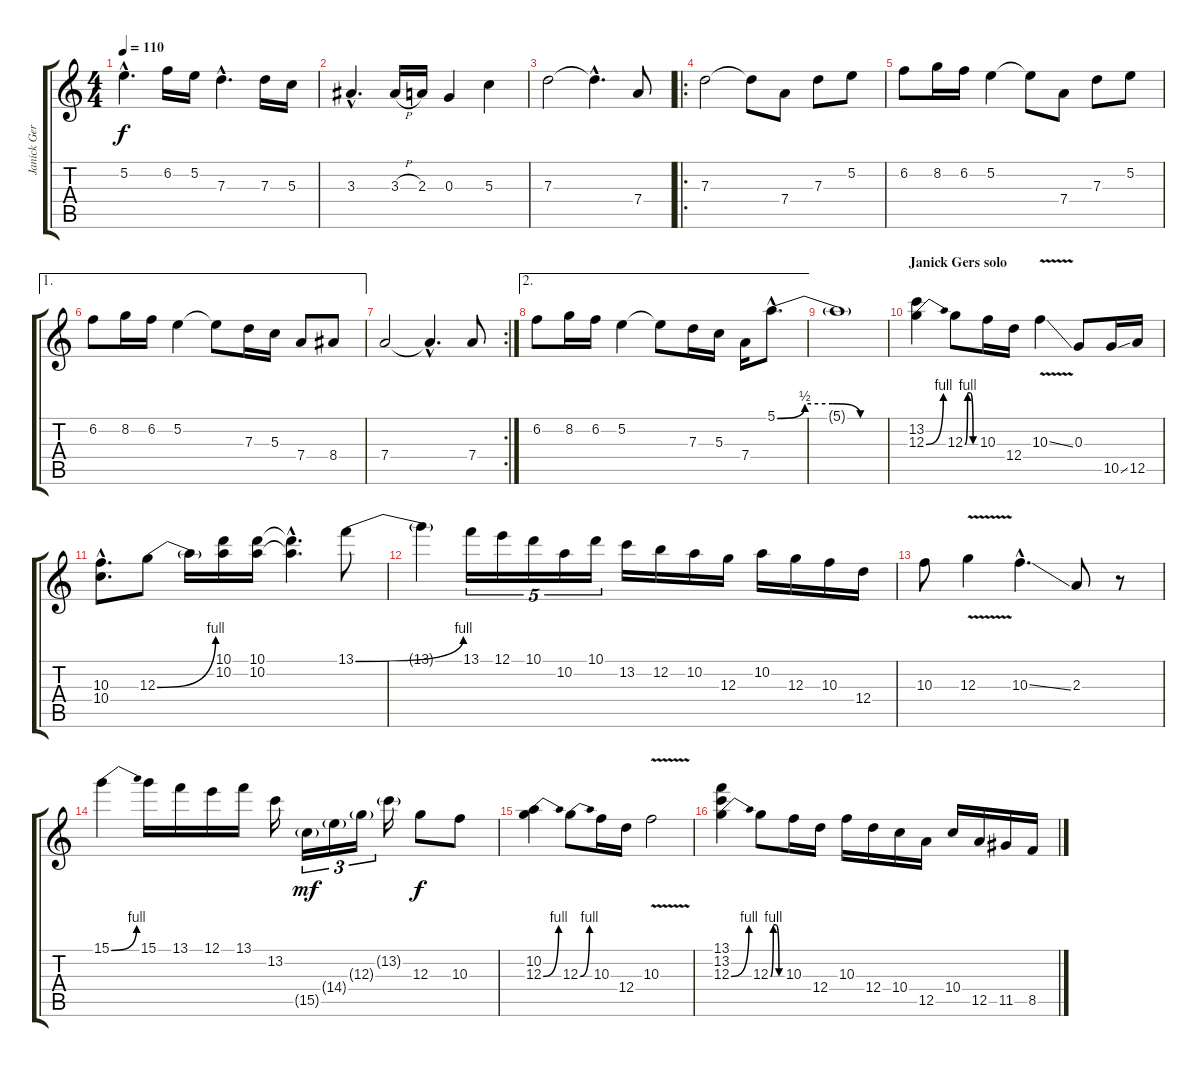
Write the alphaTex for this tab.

\track ("Janick Gers" "Janick Ger") {instrument overdrivenguitar}
\staff {score tabs}
\tuning (E4 B3 G3 D3 A2 E2) {hide}
\ts (4 4)
\tempo 110
\clef g2
\ks c
5.2{hac}.4{d dy f} 6.2.16 5.2.16 7.3{hac}.4{d} 7.3.16 5.3.16 |
3.3{hac}.4{d} 3.3{h}.16 2.3.16 0.3.4 5.3.4 |
7.3.2 7.3{hac t}.4{d} 7.4.8 |
\ro
7.3.2 7.3{t}.8 7.4.8 7.3.8 5.2.8 |
6.2.8 8.2.16 6.2.16 5.2.4 5.2{t}.8 7.4.8 7.3.8 5.2.8 |
\ae 1
6.2.8 8.2.16 6.2.16 5.2.4 5.2{t}.8 7.3.16 5.3.16 7.4.8 8.4.8 |
\rc 2
7.4.2 7.4{hac t}.4{d} 7.4.8 |
\ae 2
6.2.8 8.2.16 6.2.16 5.2.4 5.2{t}.8 7.3.16 5.3.16 7.4.16 5.1{be (custom 0 0 15 2 30 2 45 0 60 0) hac}.8{d} |
5.1{t}.1 |
\section ("" "Janick Gers solo")
(13.2 12.3{be (bend 0 0 60 4)}).4{volume 13 instrument distortionguitar} 12.3{be (custom 0 0 15 4 30 4 45 0 60 0)}.8 10.3.16 12.4.16 10.3{v ss}.4 0.3.8 10.5{ss}.16 12.5.16 |
(10.3{hac} 10.4{hac}).8{d} 12.3{be (bend 0 0 60 4)}.8 12.3{t}.16 (10.1 10.2).16 (10.1 10.2).16 (10.1{hac t} 10.2{hac t}).4{d} 13.1{be (bend 0 0 60 4)}.8 |
13.1{t}.4 13.1.16{tu (5 4)} 12.1.16{tu (5 4)} 10.1.16{tu (5 4)} 10.2.16{tu (5 4)} 10.1.16{tu (5 4)} 13.2.16 12.2.16 10.2.16 12.3.16 10.2.16 12.3.16 10.3.16 12.4.16 |
10.3.8 12.3{v}.4 10.3{ss hac}.4{d} 2.3.8 r.8 |
15.1{be (bend 0 0 60 4)}.4 15.1.16 13.1.16 12.1.16 13.1.16 13.2.16 15.5{g}.16{tu (3 2) dy mf} 14.4{g}.16{tu (3 2)} 12.3{g}.16{tu (3 2)} 13.2{g}.16 12.3.8{dy f} 10.3.8 |
(10.2 12.3{be (bend 0 0 60 4)}).4 12.3{be (bend 0 0 60 4)}.8 10.3.16 12.4.16 10.3{v}.2 |
(13.1 13.2 12.3{be (bend 0 0 60 4)}).4 12.3{be (custom 0 0 15 4 30 4 45 0 60 0)}.8 10.3.16 12.4.16 10.3.16 12.4.16 10.4.16 12.5.16 10.4.16 12.5.16 11.5.16 8.5.16
